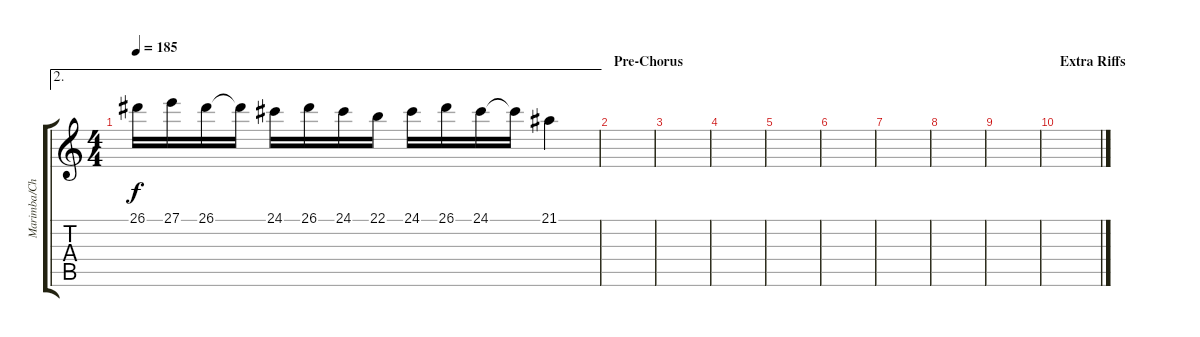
\track ("Marimba/Church Organ" "Marimba/Ch") {instrument churchorgan}
\staff {score tabs}
\tuning (Db4 Ab3 E3 B2 Gb2 Db2) {hide}
\ae 2
\ts (4 4)
\tempo 185
\clef g2
\ks c
26.1.16{dy f} 27.1.16 26.1.16 26.1{t}.16 24.1.16 26.1.16 24.1.16 22.1.16 24.1.16 26.1.16 24.1.16 24.1{t}.16 21.1.4 |
\section ("" "Pre-Chorus")
|
|
|
|
|
|
|
|
\section ("" "Extra Riffs")
